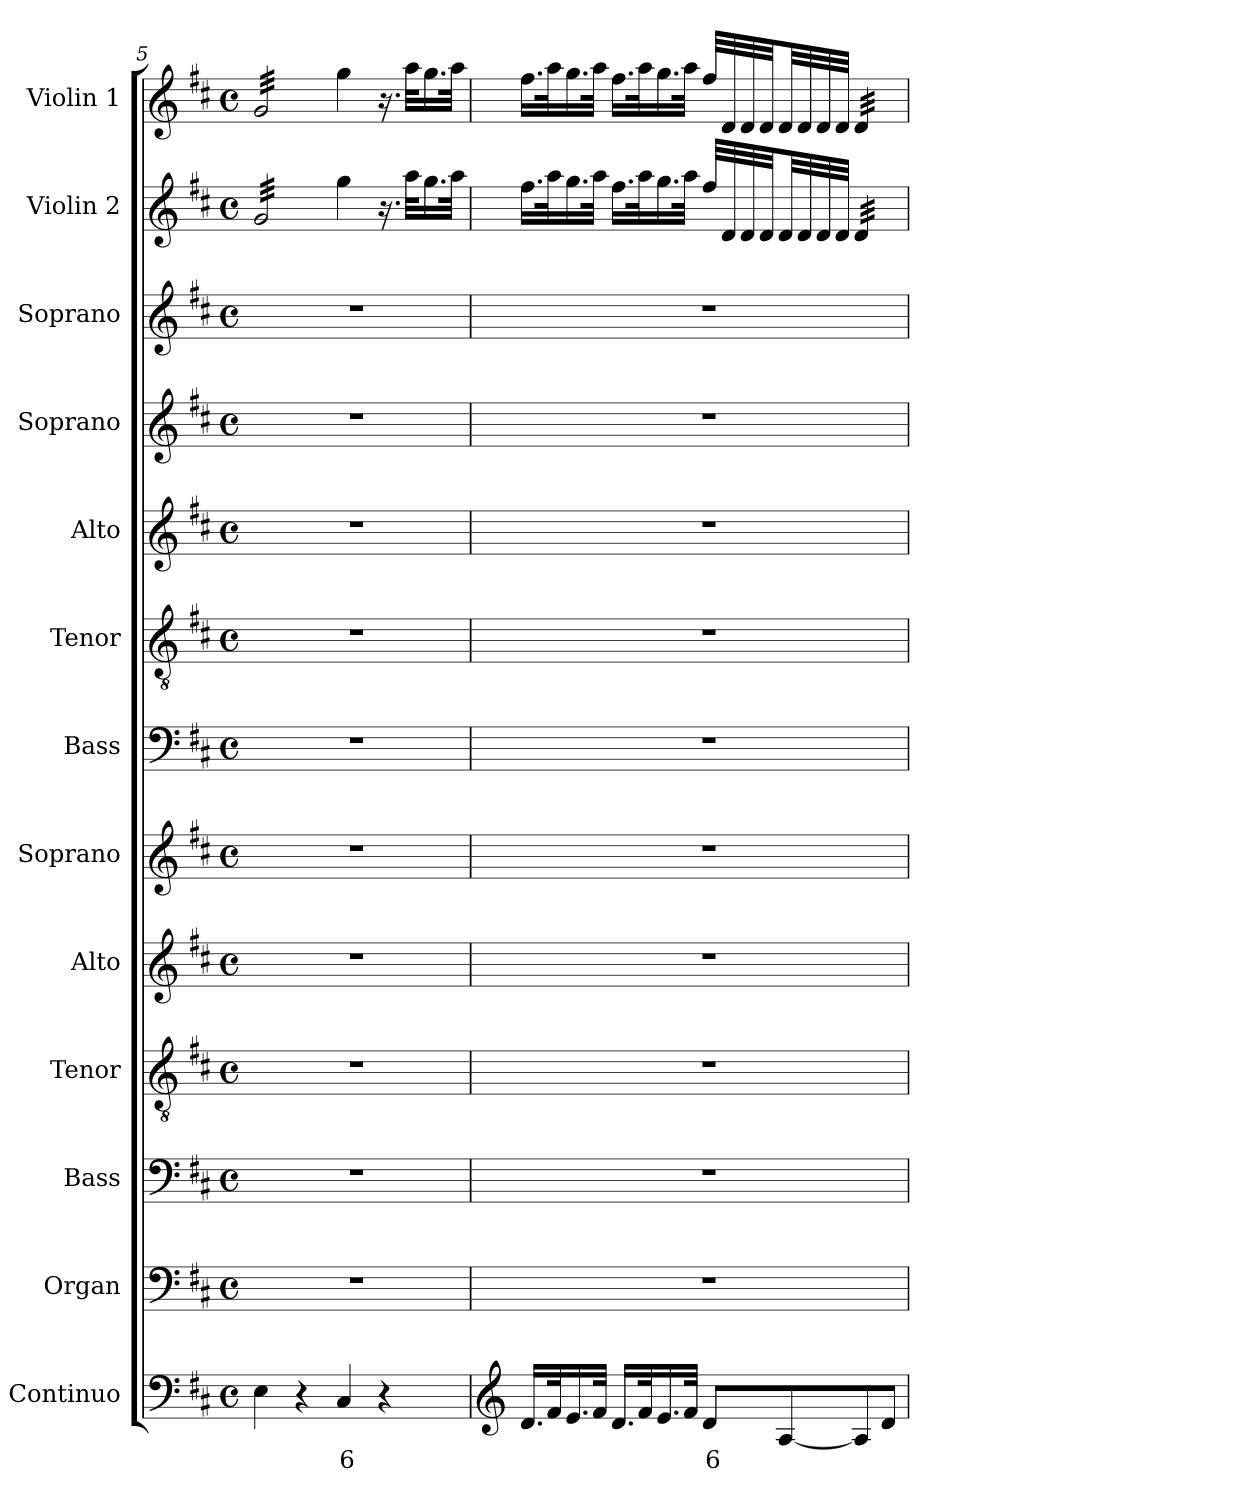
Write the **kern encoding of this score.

**kern	**text	**kern	**kern	**kern	**kern	**kern	**kern	**kern	**kern	**kern	**kern	**kern	**kern
*part13	*part13	*part12	*part11	*part10	*part9	*part8	*part7	*part6	*part5	*part4	*part3	*part2	*part1
*staff13	*staff13	*staff12	*staff11	*staff10	*staff9	*staff8	*staff7	*staff6	*staff5	*staff4	*staff3	*staff2	*staff1
*I"Continuo	*	*I"Organ	*I"Bass	*I"Tenor	*I"Alto	*I"Soprano	*I"Bass	*I"Tenor	*I"Alto	*I"Soprano	*I"Soprano	*I"Violin 2	*I"Violin 1
*I'Cont.	*	*I'Org.	*I'B.	*I'T.	*I'A.	*I'S.	*I'B.	*I'T.	*I'A.	*I'S.	*I'S.	*I'Vln. 2	*I'Vln. 1
*clefF4	*	*clefF4	*clefF4	*clefGv2	*clefG2	*clefG2	*clefF4	*clefGv2	*clefG2	*clefG2	*clefG2	*clefG2	*clefG2
*	*	*	*	*ITrd7c12	*	*	*	*ITrd7c12	*	*	*	*	*
*k[f#c#]	*	*k[f#c#]	*k[f#c#]	*k[f#c#]	*k[f#c#]	*k[f#c#]	*k[f#c#]	*k[f#c#]	*k[f#c#]	*k[f#c#]	*k[f#c#]	*k[f#c#]	*k[f#c#]
*D:	*	*D:	*D:	*D:	*D:	*D:	*D:	*D:	*D:	*D:	*D:	*D:	*D:
*M4/4	*	*M4/4	*M4/4	*M4/4	*M4/4	*M4/4	*M4/4	*M4/4	*M4/4	*M4/4	*M4/4	*M4/4	*M4/4
*met(c)	*	*met(c)	*met(c)	*met(c)	*met(c)	*met(c)	*met(c)	*met(c)	*met(c)	*met(c)	*met(c)	*met(c)	*met(c)
=5	=5	=5	=5	=5	=5	=5	=5	=5	=5	=5	=5	=5	=5
*	*	*	*	*	*	*	*	*	*	*	*	*tremolo	*
*	*	*	*	*	*	*	*	*	*	*	*	*	*tremolo
4Ei\	.	1r	1r	1r	1r	1r	1r	1r	1r	1r	1r	32gi/LLL	32gi/LLL
.	.	.	.	.	.	.	.	.	.	.	.	32gi/	32gi/
.	.	.	.	.	.	.	.	.	.	.	.	32gi/	32gi/
.	.	.	.	.	.	.	.	.	.	.	.	32gi/	32gi/
.	.	.	.	.	.	.	.	.	.	.	.	32gi/	32gi/
.	.	.	.	.	.	.	.	.	.	.	.	32gi/	32gi/
.	.	.	.	.	.	.	.	.	.	.	.	32gi/	32gi/
.	.	.	.	.	.	.	.	.	.	.	.	32gi/	32gi/
4r	.	.	.	.	.	.	.	.	.	.	.	32gi/	32gi/
.	.	.	.	.	.	.	.	.	.	.	.	32gi/	32gi/
.	.	.	.	.	.	.	.	.	.	.	.	32gi/	32gi/
.	.	.	.	.	.	.	.	.	.	.	.	32gi/	32gi/
.	.	.	.	.	.	.	.	.	.	.	.	32gi/	32gi/
.	.	.	.	.	.	.	.	.	.	.	.	32gi/	32gi/
.	.	.	.	.	.	.	.	.	.	.	.	32gi/	32gi/
.	.	.	.	.	.	.	.	.	.	.	.	32gi/JJJ	32gi/JJJ
*	*	*	*	*	*	*	*	*	*	*	*	*	*Xtremolo
*	*	*	*	*	*	*	*	*	*	*	*	*Xtremolo	*
!	!LO:LY:b:color=#000000	!	!	!	!	!	!	!	!	!	!	!	!
4C#i/	6	.	.	.	.	.	.	.	.	.	.	4ggi\	4ggi\
4r	.	.	.	.	.	.	.	.	.	.	.	16.r	16.r
.	.	.	.	.	.	.	.	.	.	.	.	32aai\KLL	32aai\KLL
.	.	.	.	.	.	.	.	.	.	.	.	16.ggi\	16.ggi\
.	.	.	.	.	.	.	.	.	.	.	.	32aai\JJk	32aai\JJk
!!LO:PB:g=z
=6	=6	=6	=6	=6	=6	=6	=6	=6	=6	=6	=6	=6	=6
*clefG2	*	*	*	*	*	*	*	*	*	*	*	*	*
16.di/LL	.	1r	1r	1r	1r	1r	1r	1r	1r	1r	1r	16.ff#i\LL	16.ff#i\LL
32f#i/k	.	.	.	.	.	.	.	.	.	.	.	32aai\k	32aai\k
16.ei/	.	.	.	.	.	.	.	.	.	.	.	16.ggi\	16.ggi\
32f#i/JJk	.	.	.	.	.	.	.	.	.	.	.	32aai\JJk	32aai\JJk
16.di/LL	.	.	.	.	.	.	.	.	.	.	.	16.ff#i\LL	16.ff#i\LL
32f#i/k	.	.	.	.	.	.	.	.	.	.	.	32aai\k	32aai\k
16.ei/	.	.	.	.	.	.	.	.	.	.	.	16.ggi\	16.ggi\
32f#i/JJk	.	.	.	.	.	.	.	.	.	.	.	32aai\JJk	32aai\JJk
!	!LO:LY:b:color=#000000	!	!	!	!	!	!	!	!	!	!	!	!
8di/L	6	.	.	.	.	.	.	.	.	.	.	32ff#i/LLL	32ff#i/LLL
.	.	.	.	.	.	.	.	.	.	.	.	32di/	32di/
.	.	.	.	.	.	.	.	.	.	.	.	32di/	32di/
.	.	.	.	.	.	.	.	.	.	.	.	32di/JJ	32di/JJ
[<8Ai/	.	.	.	.	.	.	.	.	.	.	.	32di/LL	32di/LL
.	.	.	.	.	.	.	.	.	.	.	.	32di/	32di/
.	.	.	.	.	.	.	.	.	.	.	.	32di/	32di/
.	.	.	.	.	.	.	.	.	.	.	.	32di/JJJ	32di/JJJ
*	*	*	*	*	*	*	*	*	*	*	*	*tremolo	*
*	*	*	*	*	*	*	*	*	*	*	*	*	*tremolo
8Ai/]	.	.	.	.	.	.	.	.	.	.	.	32di/LLL	32di/LLL
.	.	.	.	.	.	.	.	.	.	.	.	32di/	32di/
.	.	.	.	.	.	.	.	.	.	.	.	32di/	32di/
.	.	.	.	.	.	.	.	.	.	.	.	32di/	32di/
8di/J	.	.	.	.	.	.	.	.	.	.	.	32di/	32di/
.	.	.	.	.	.	.	.	.	.	.	.	32di/	32di/
.	.	.	.	.	.	.	.	.	.	.	.	32di/	32di/
.	.	.	.	.	.	.	.	.	.	.	.	32di/JJJ	32di/JJJ
*	*	*	*	*	*	*	*	*	*	*	*	*	*Xtremolo
*	*	*	*	*	*	*	*	*	*	*	*	*Xtremolo	*
=	=	=	=	=	=	=	=	=	=	=	=	=	=
*-	*-	*-	*-	*-	*-	*-	*-	*-	*-	*-	*-	*-	*-
